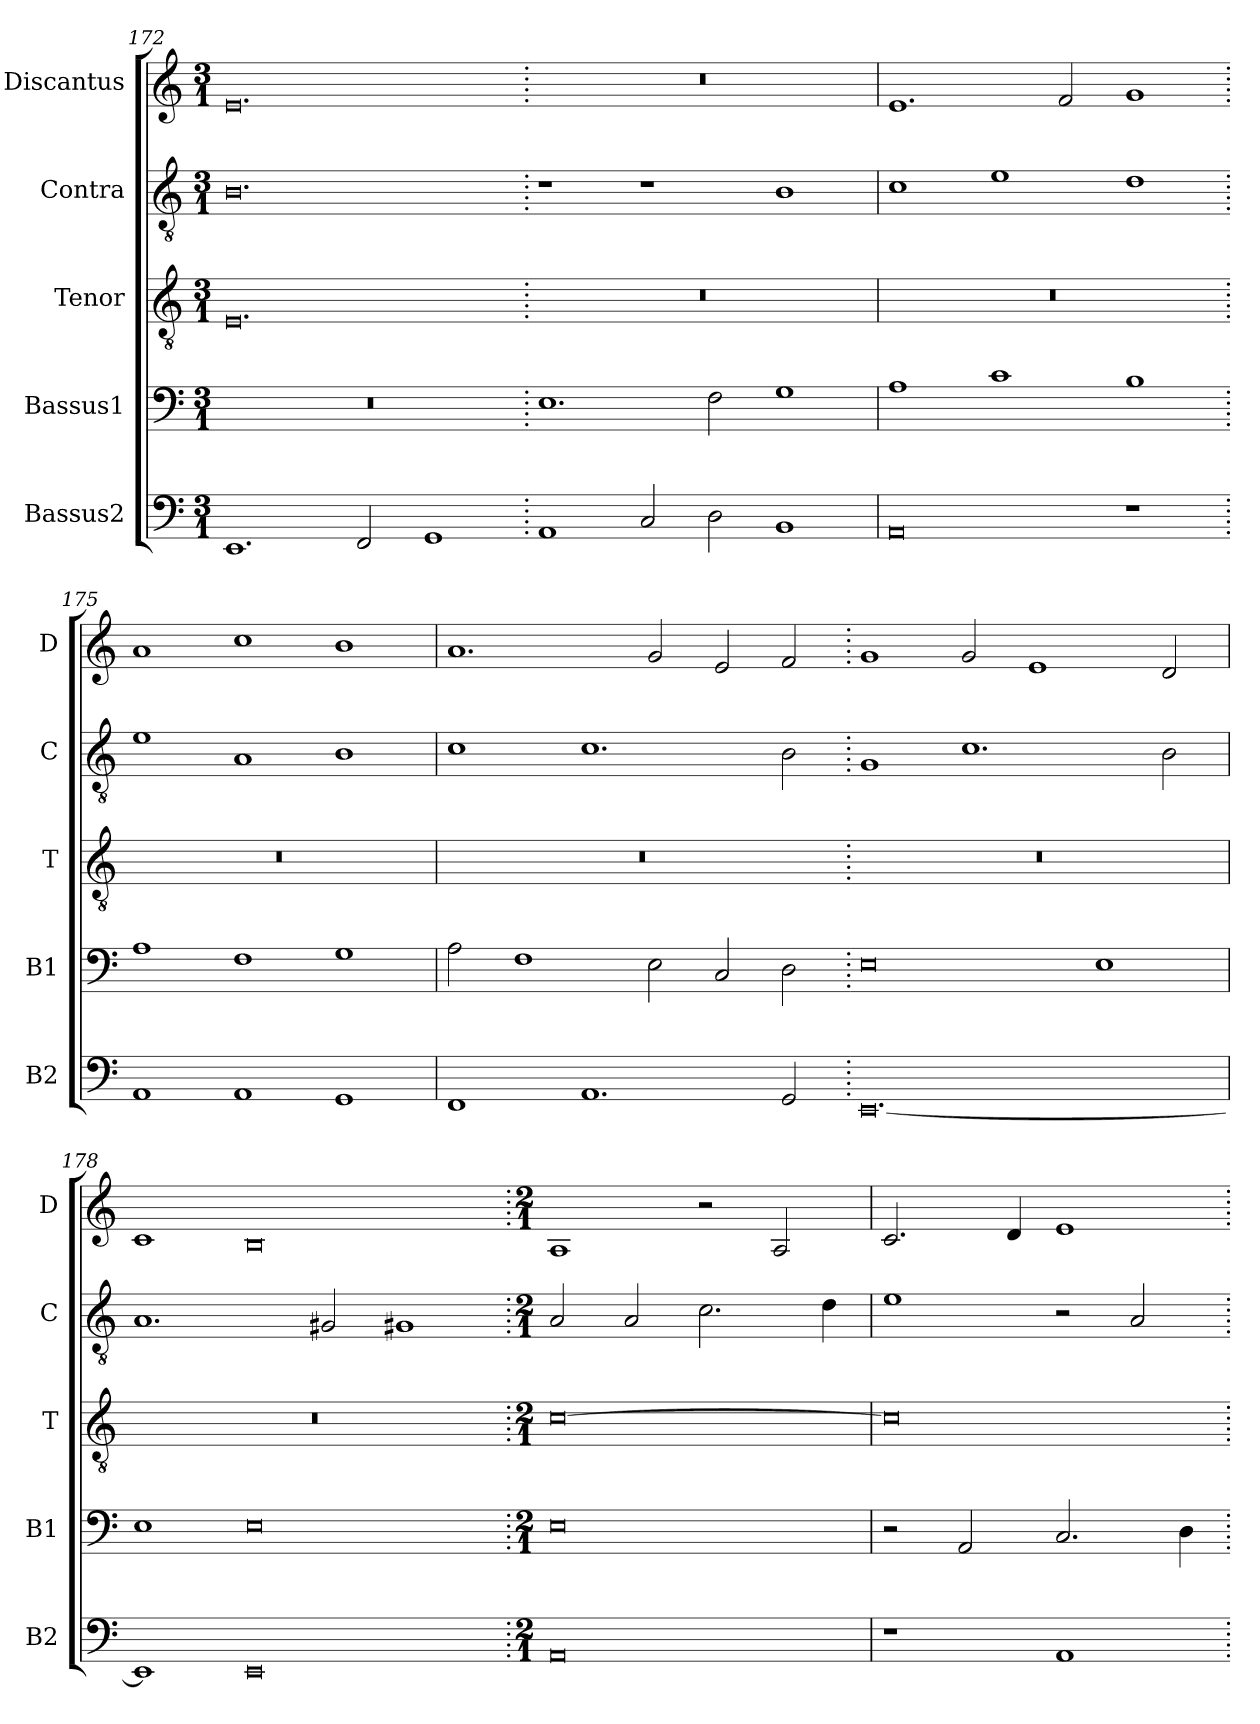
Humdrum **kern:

**kern	**kern	**kern	**kern	**kern
*part5	*part4	*part3	*part2	*part1
*staff5	*staff4	*staff3	*staff2	*staff1
*I"Bassus2	*I"Bassus1	*I"Tenor	*I"Contra	*I"Discantus
*I'B2	*I'B1	*I'T	*I'C	*I'D
*clefF4	*clefF4	*clefGv2	*clefGv2	*clefG2
*k[]	*k[]	*k[]	*k[]	*k[]
*M3/1	*M3/1	*M3/1	*M3/1	*M3/1
=172	=172	=172	=172	=172
1.EE	0.r	0.E	0.B	0.e
2FF/	.	.	.	.
1GG	.	.	.	.
=173.	=173.	=173.	=173.	=173.
1AA	1.E	0.r	1r	0.r
2C/	.	.	1r	.
2D\	2F\	.	.	.
1BB	1G	.	1B	.
=174	=174	=174	=174	=174
0AA	1A	0.r	1c	1.e
.	1c	.	1e	.
.	.	.	.	2f/
1r	1B	.	1d	1g
=175.	=175.	=175.	=175.	=175.
1AA	1A	0.r	1e	1a
1AA	1F	.	1A	1cc
1GG	1G	.	1B	1b
=176	=176	=176	=176	=176
1FF	2A\	0.r	1c	1.a
.	1F	.	.	.
1.AA	.	.	1.c	.
.	2E\	.	.	2g/
.	2C/	.	.	2e/
2GG/	2D\	.	2B\	2f/
=177.	=177.	=177.	=177.	=177.
[0.EE	0E	0.r	1G	1g
.	.	.	1.c	2g/
.	.	.	.	1e
.	1E	.	.	.
.	.	.	2B\	2d/
=178	=178	=178	=178	=178
1EE]	1E	0.r	1.A	1c
0EE	0E	.	.	0B
.	.	.	2G#X/	.
.	.	.	1G#X	.
=179.	=179.	=179.	=179.	=179.
*M2/1	*M2/1	*M2/1	*M2/1	*M2/1
0AA	0E	[0c	2A/	1A
.	.	.	2A/	.
.	.	.	2.c\	2r
.	.	.	.	2A/
.	.	.	4d\	.
=180	=180	=180	=180	=180
1r	2r	0c]	1e	2.c/
.	2AA/	.	.	.
.	.	.	.	4d/
1AA	2.C/	.	2r	1e
.	.	.	2A/	.
.	4D\	.	.	.
=.	=.	=.	=.	=.
*-	*-	*-	*-	*-
